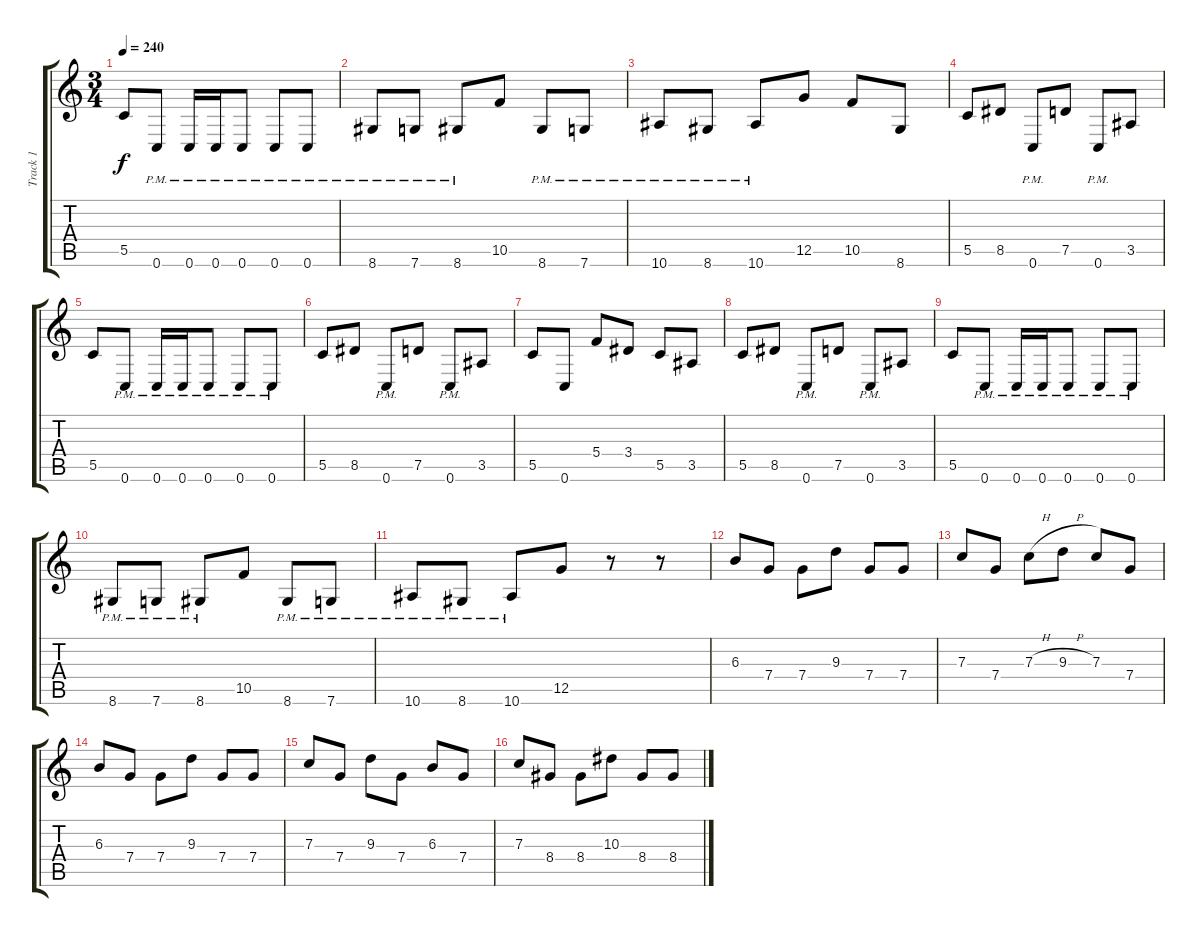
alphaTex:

\track ("Track 1" "Track 1") {instrument distortionguitar}
\staff {score tabs}
\tuning (D4 A3 F3 C3 G2 C2) {hide}
\ts (3 4)
\tempo 240
\clef g2
\ks c
5.5.8{dy f} 0.6{pm}.8 0.6{pm}.16 0.6{pm}.16 0.6{pm}.8 0.6{pm}.8 0.6{pm}.8 |
8.6{pm}.8 7.6{pm}.8 8.6{pm}.8 10.5.8 8.6{pm}.8 7.6{pm}.8 |
10.6{pm}.8 8.6{pm}.8 10.6{pm}.8 12.5.8 10.5.8 8.6.8 |
5.5.8 8.5.8 0.6{pm}.8 7.5.8 0.6{pm}.8 3.5.8 |
5.5.8 0.6{pm}.8 0.6{pm}.16 0.6{pm}.16 0.6{pm}.8 0.6{pm}.8 0.6{pm}.8 |
5.5.8 8.5.8 0.6{pm}.8 7.5.8 0.6{pm}.8 3.5.8 |
5.5.8 0.6.8 5.4.8 3.4.8 5.5.8 3.5.8 |
5.5.8 8.5.8 0.6{pm}.8 7.5.8 0.6{pm}.8 3.5.8 |
5.5.8 0.6{pm}.8 0.6{pm}.16 0.6{pm}.16 0.6{pm}.8 0.6{pm}.8 0.6{pm}.8 |
8.6{pm}.8 7.6{pm}.8 8.6{pm}.8 10.5.8 8.6{pm}.8 7.6{pm}.8 |
10.6{pm}.8 8.6{pm}.8 10.6{pm}.8 12.5.8 r.8 r.8 |
6.3.8 7.4.8 7.4.8 9.3.8 7.4.8 7.4.8 |
7.3.8 7.4.8 7.3{h}.8 9.3{h}.8 7.3.8 7.4.8 |
6.3.8 7.4.8 7.4.8 9.3.8 7.4.8 7.4.8 |
7.3.8 7.4.8 9.3.8 7.4.8 6.3.8 7.4.8 |
7.3.8 8.4.8 8.4.8 10.3.8 8.4.8 8.4.8
